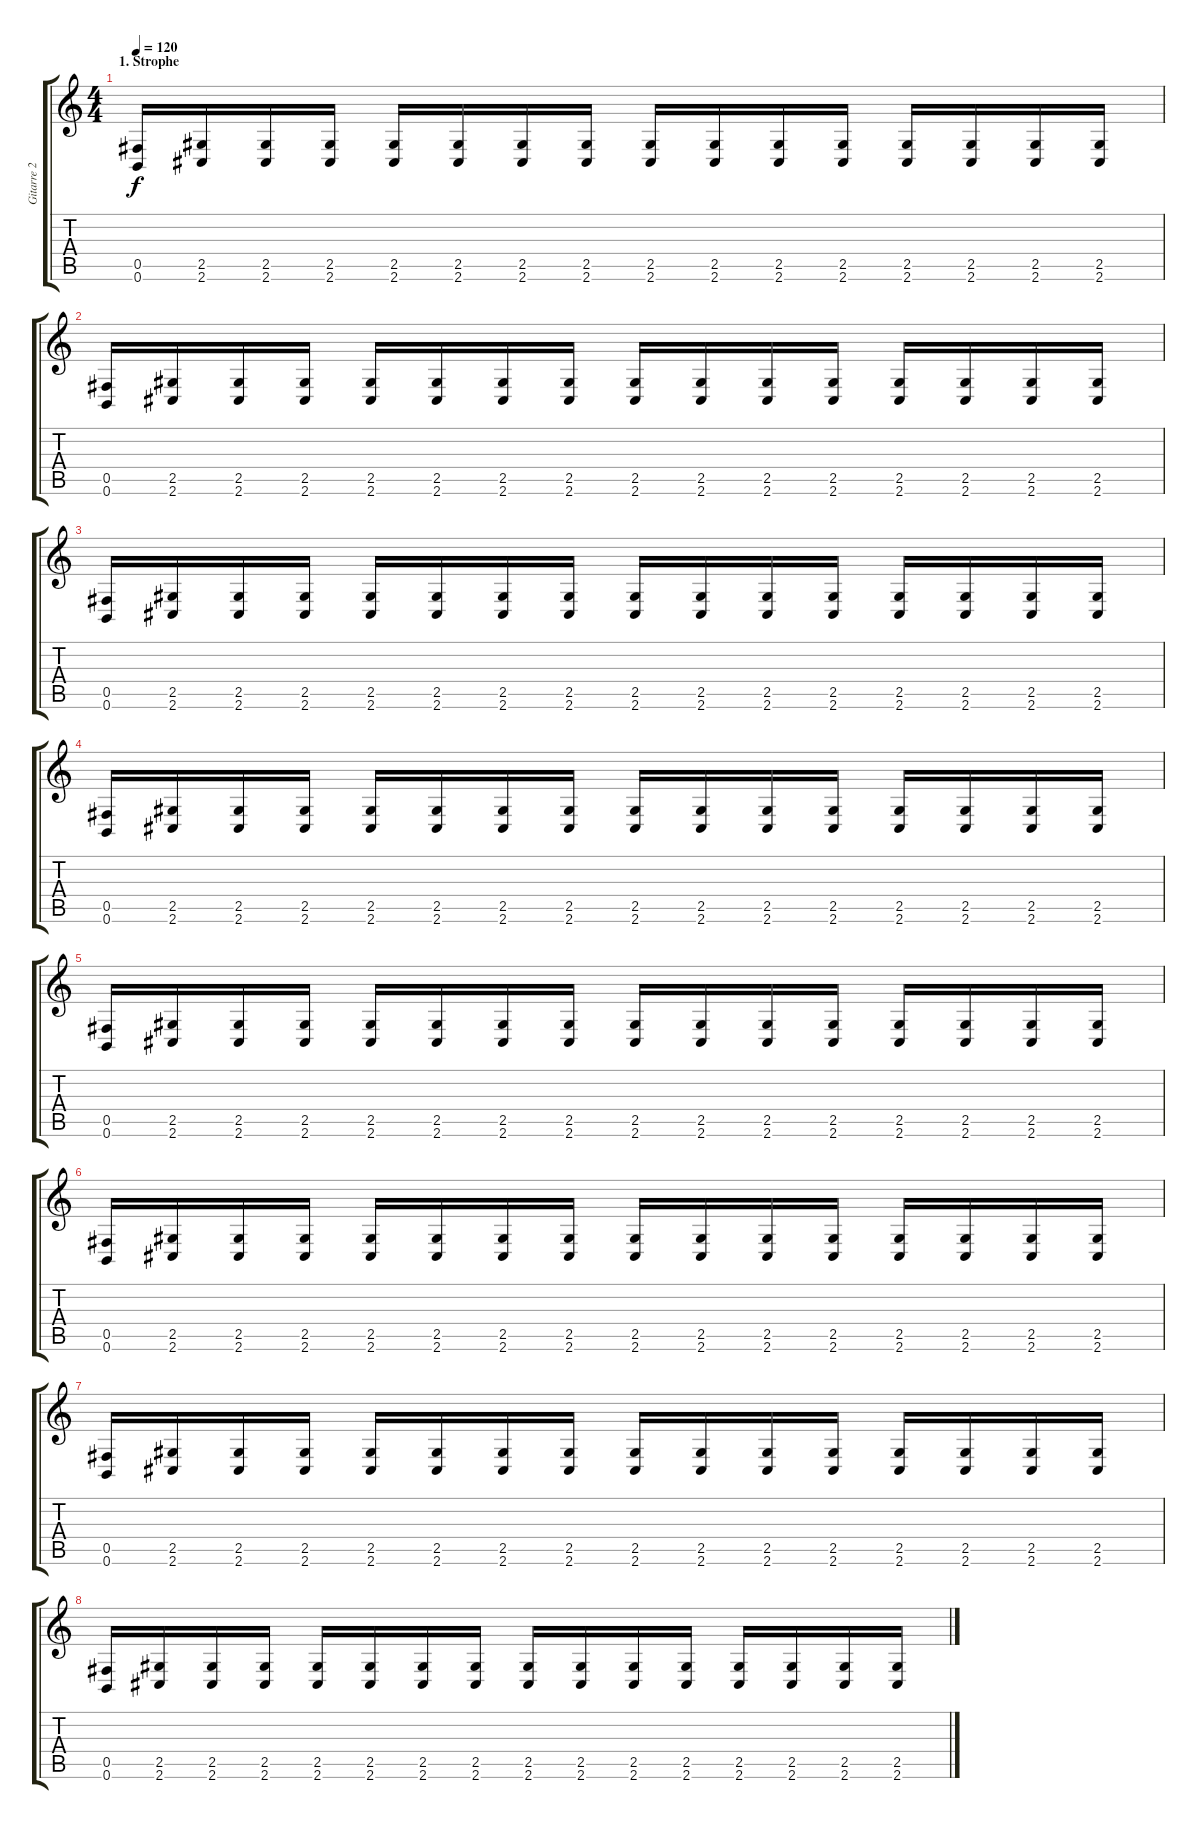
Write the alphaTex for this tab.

\track ("Gitarre 2" "Gitarre 2") {instrument distortionguitar}
\staff {score tabs}
\tuning (Db4 Ab3 E3 B2 Gb2 B1) {hide}
\ts (4 4)
\section ("" "1. Strophe")
\tempo 120
\clef g2
\ks c
(0.5 0.6).16{dy f} (2.5 2.6).16 (2.5 2.6).16 (2.5 2.6).16 (2.5 2.6).16 (2.5 2.6).16 (2.5 2.6).16 (2.5 2.6).16 (2.5 2.6).16 (2.5 2.6).16 (2.5 2.6).16 (2.5 2.6).16 (2.5 2.6).16 (2.5 2.6).16 (2.5 2.6).16 (2.5 2.6).16 |
(0.5 0.6).16 (2.5 2.6).16 (2.5 2.6).16 (2.5 2.6).16 (2.5 2.6).16 (2.5 2.6).16 (2.5 2.6).16 (2.5 2.6).16 (2.5 2.6).16 (2.5 2.6).16 (2.5 2.6).16 (2.5 2.6).16 (2.5 2.6).16 (2.5 2.6).16 (2.5 2.6).16 (2.5 2.6).16 |
(0.5 0.6).16 (2.5 2.6).16 (2.5 2.6).16 (2.5 2.6).16 (2.5 2.6).16 (2.5 2.6).16 (2.5 2.6).16 (2.5 2.6).16 (2.5 2.6).16 (2.5 2.6).16 (2.5 2.6).16 (2.5 2.6).16 (2.5 2.6).16 (2.5 2.6).16 (2.5 2.6).16 (2.5 2.6).16 |
(0.5 0.6).16 (2.5 2.6).16 (2.5 2.6).16 (2.5 2.6).16 (2.5 2.6).16 (2.5 2.6).16 (2.5 2.6).16 (2.5 2.6).16 (2.5 2.6).16 (2.5 2.6).16 (2.5 2.6).16 (2.5 2.6).16 (2.5 2.6).16 (2.5 2.6).16 (2.5 2.6).16 (2.5 2.6).16 |
(0.5 0.6).16 (2.5 2.6).16 (2.5 2.6).16 (2.5 2.6).16 (2.5 2.6).16 (2.5 2.6).16 (2.5 2.6).16 (2.5 2.6).16 (2.5 2.6).16 (2.5 2.6).16 (2.5 2.6).16 (2.5 2.6).16 (2.5 2.6).16 (2.5 2.6).16 (2.5 2.6).16 (2.5 2.6).16 |
(0.5 0.6).16 (2.5 2.6).16 (2.5 2.6).16 (2.5 2.6).16 (2.5 2.6).16 (2.5 2.6).16 (2.5 2.6).16 (2.5 2.6).16 (2.5 2.6).16 (2.5 2.6).16 (2.5 2.6).16 (2.5 2.6).16 (2.5 2.6).16 (2.5 2.6).16 (2.5 2.6).16 (2.5 2.6).16 |
(0.5 0.6).16 (2.5 2.6).16 (2.5 2.6).16 (2.5 2.6).16 (2.5 2.6).16 (2.5 2.6).16 (2.5 2.6).16 (2.5 2.6).16 (2.5 2.6).16 (2.5 2.6).16 (2.5 2.6).16 (2.5 2.6).16 (2.5 2.6).16 (2.5 2.6).16 (2.5 2.6).16 (2.5 2.6).16 |
(0.5 0.6).16 (2.5 2.6).16 (2.5 2.6).16 (2.5 2.6).16 (2.5 2.6).16 (2.5 2.6).16 (2.5 2.6).16 (2.5 2.6).16 (2.5 2.6).16 (2.5 2.6).16 (2.5 2.6).16 (2.5 2.6).16 (2.5 2.6).16 (2.5 2.6).16 (2.5 2.6).16 (2.5 2.6).16
